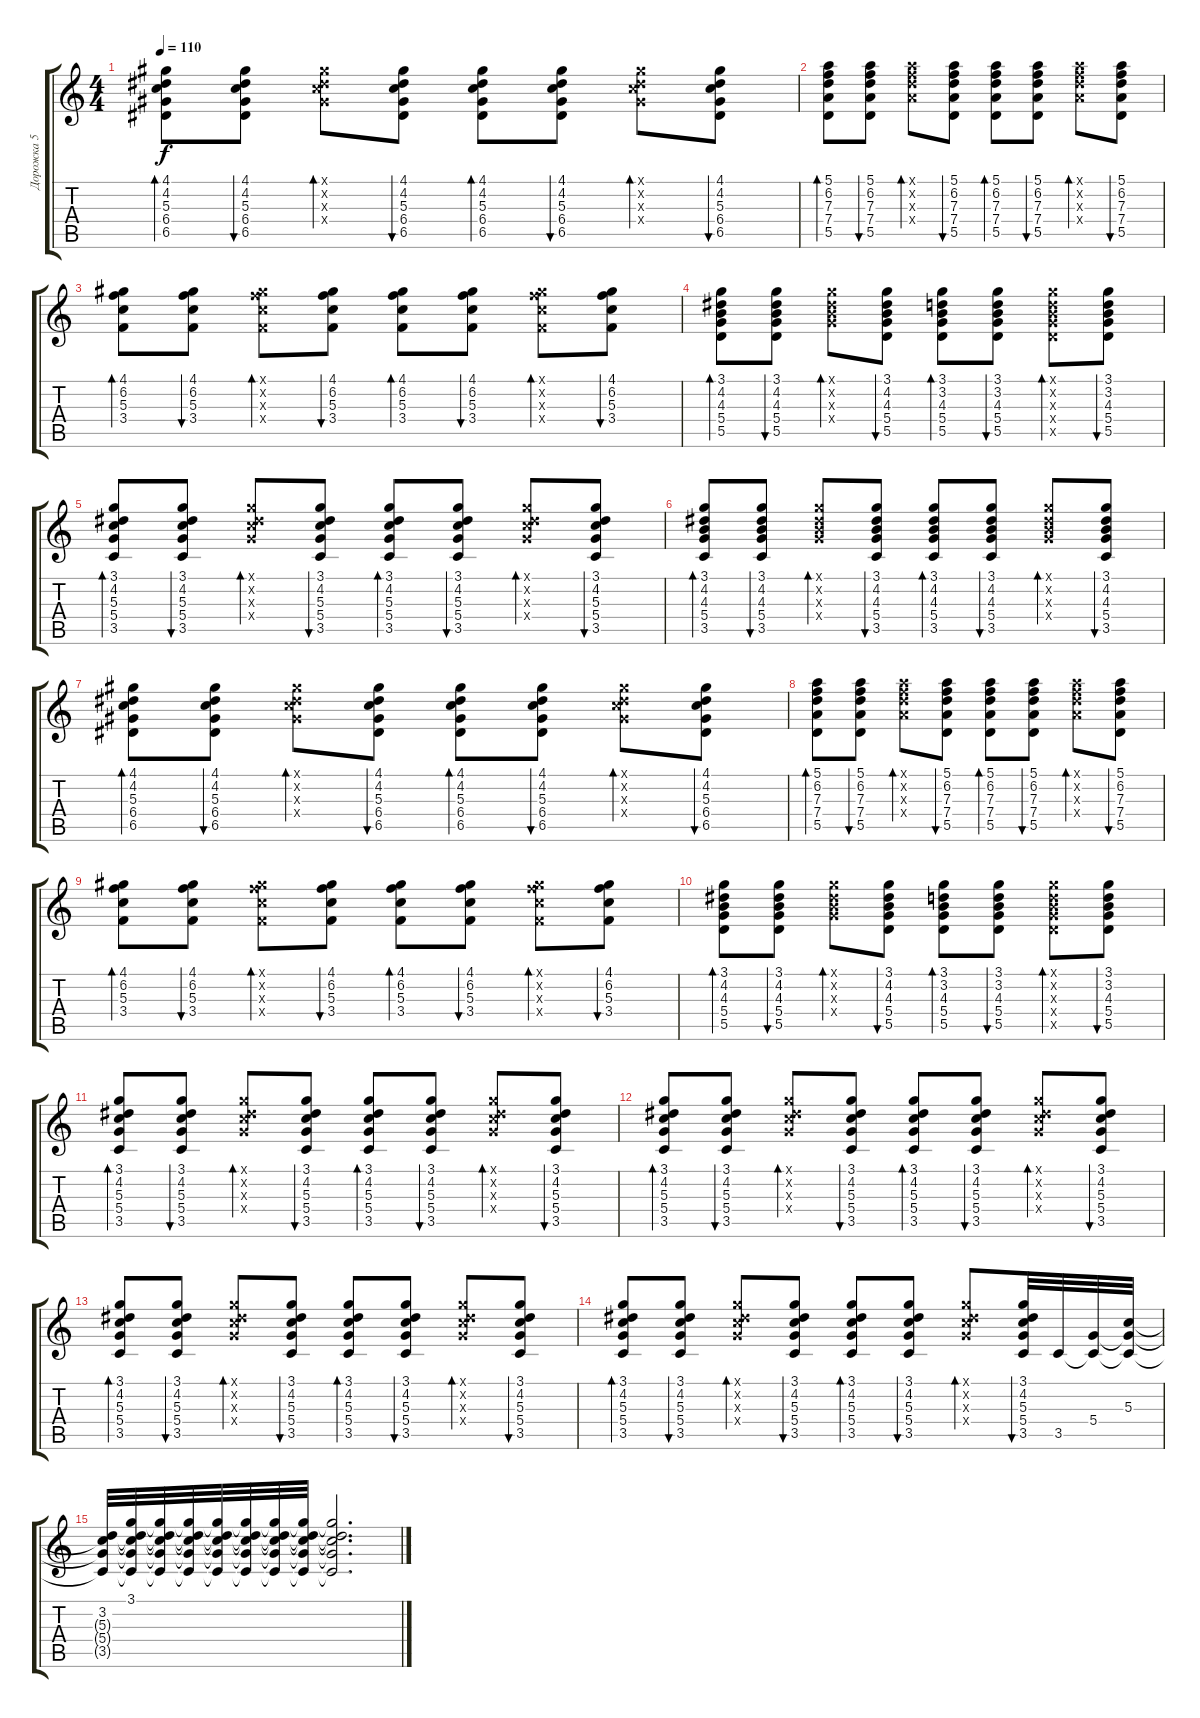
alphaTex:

\track ("Дорожка 5" "Дорожка 5") {instrument acousticguitarsteel}
\staff {score tabs}
\tuning (E4 B3 G3 D3 A2 E2) {hide}
\ts (4 4)
\tempo 110
\clef g2
\ks c
(4.1 4.2 5.3 6.4 6.5).8{bd 60 dy f} (4.1 4.2 5.3 6.4 6.5).8{bu 60} (4.1{x} 4.2{x} 5.3{x} 6.4{x}).8{bd 60} (4.1 4.2 5.3 6.4 6.5).8{bu 60} (4.1 4.2 5.3 6.4 6.5).8{bd 60} (4.1 4.2 5.3 6.4 6.5).8{bu 60} (4.1{x} 4.2{x} 5.3{x} 6.4{x}).8{bd 60} (4.1 4.2 5.3 6.4 6.5).8{bu 60} |
(5.1 6.2 7.3 7.4 5.5).8{bd 60} (5.1 6.2 7.3 7.4 5.5).8{bu 60} (5.1{x} 6.2{x} 7.3{x} 7.4{x}).8{bd 60} (5.1 6.2 7.3 7.4 5.5).8{bu 60} (5.1 6.2 7.3 7.4 5.5).8{bd 60} (5.1 6.2 7.3 7.4 5.5).8{bu 60} (5.1{x} 6.2{x} 7.3{x} 7.4{x}).8{bd 60} (5.1 6.2 7.3 7.4 5.5).8{bu 60} |
(4.1 6.2 5.3 3.4).8{bd 60} (4.1 6.2 5.3 3.4).8{bu 60} (4.1{x} 6.2{x} 5.3{x} 3.4{x}).8{bd 60} (4.1 6.2 5.3 3.4).8{bu 60} (4.1 6.2 5.3 3.4).8{bd 60} (4.1 6.2 5.3 3.4).8{bu 60} (4.1{x} 6.2{x} 5.3{x} 3.4{x}).8{bd 60} (4.1 6.2 5.3 3.4).8{bu 60} |
(3.1 4.2 4.3 5.4 5.5).8{bd 60} (3.1 4.2 4.3 5.4 5.5).8{bu 60} (3.1{x} 4.2{x} 4.3{x} 5.4{x}).8{bd 60} (3.1 4.2 4.3 5.4 5.5).8{bu 60} (3.1 3.2 4.3 5.4 5.5).8{bd 60} (3.1 3.2 4.3 5.4 5.5).8{bu 60} (3.1{x} 3.2{x} 4.3{x} 5.4{x} 5.5{x}).8{bd 60} (3.1 3.2 4.3 5.4 5.5).8{bu 60} |
(3.1 4.2 5.3 5.4 3.5).8{bd 60} (3.1 4.2 5.3 5.4 3.5).8{bu 60} (3.1{x} 4.2{x} 5.3{x} 5.4{x}).8{bd 60} (3.1 4.2 5.3 5.4 3.5).8{bu 60} (3.1 4.2 5.3 5.4 3.5).8{bd 60} (3.1 4.2 5.3 5.4 3.5).8{bu 60} (3.1{x} 4.2{x} 5.3{x} 5.4{x}).8{bd 60} (3.1 4.2 5.3 5.4 3.5).8{bu 60} |
(3.1 4.2 4.3 5.4 3.5).8{bd 60} (3.1 4.2 4.3 5.4 3.5).8{bu 60} (3.1{x} 4.2{x} 4.3{x} 5.4{x}).8{bd 60} (3.1 4.2 4.3 5.4 3.5).8{bu 60} (3.1 4.2 4.3 5.4 3.5).8{bd 60} (3.1 4.2 4.3 5.4 3.5).8{bu 60} (3.1{x} 4.2{x} 4.3{x} 5.4{x}).8{bd 60} (3.1 4.2 4.3 5.4 3.5).8{bu 60} |
(4.1 4.2 5.3 6.4 6.5).8{bd 60} (4.1 4.2 5.3 6.4 6.5).8{bu 60} (4.1{x} 4.2{x} 5.3{x} 6.4{x}).8{bd 60} (4.1 4.2 5.3 6.4 6.5).8{bu 60} (4.1 4.2 5.3 6.4 6.5).8{bd 60} (4.1 4.2 5.3 6.4 6.5).8{bu 60} (4.1{x} 4.2{x} 5.3{x} 6.4{x}).8{bd 60} (4.1 4.2 5.3 6.4 6.5).8{bu 60} |
(5.1 6.2 7.3 7.4 5.5).8{bd 60} (5.1 6.2 7.3 7.4 5.5).8{bu 60} (5.1{x} 6.2{x} 7.3{x} 7.4{x}).8{bd 60} (5.1 6.2 7.3 7.4 5.5).8{bu 60} (5.1 6.2 7.3 7.4 5.5).8{bd 60} (5.1 6.2 7.3 7.4 5.5).8{bu 60} (5.1{x} 6.2{x} 7.3{x} 7.4{x}).8{bd 60} (5.1 6.2 7.3 7.4 5.5).8{bu 60} |
(4.1 6.2 5.3 3.4).8{bd 60} (4.1 6.2 5.3 3.4).8{bu 60} (4.1{x} 6.2{x} 5.3{x} 3.4{x}).8{bd 60} (4.1 6.2 5.3 3.4).8{bu 60} (4.1 6.2 5.3 3.4).8{bd 60} (4.1 6.2 5.3 3.4).8{bu 60} (4.1{x} 6.2{x} 5.3{x} 3.4{x}).8{bd 60} (4.1 6.2 5.3 3.4).8{bu 60} |
(3.1 4.2 4.3 5.4 5.5).8{bd 60} (3.1 4.2 4.3 5.4 5.5).8{bu 60} (3.1{x} 4.2{x} 4.3{x} 5.4{x}).8{bd 60} (3.1 4.2 4.3 5.4 5.5).8{bu 60} (3.1 3.2 4.3 5.4 5.5).8{bd 60} (3.1 3.2 4.3 5.4 5.5).8{bu 60} (3.1{x} 3.2{x} 4.3{x} 5.4{x} 5.5{x}).8{bd 60} (3.1 3.2 4.3 5.4 5.5).8{bu 60} |
(3.1 4.2 5.3 5.4 3.5).8{bd 60} (3.1 4.2 5.3 5.4 3.5).8{bu 60} (3.1{x} 4.2{x} 5.3{x} 5.4{x}).8{bd 60} (3.1 4.2 5.3 5.4 3.5).8{bu 60} (3.1 4.2 5.3 5.4 3.5).8{bd 60} (3.1 4.2 5.3 5.4 3.5).8{bu 60} (3.1{x} 4.2{x} 5.3{x} 5.4{x}).8{bd 60} (3.1 4.2 5.3 5.4 3.5).8{bu 60} |
(3.1 4.2 5.3 5.4 3.5).8{bd 60} (3.1 4.2 5.3 5.4 3.5).8{bu 60} (3.1{x} 4.2{x} 5.3{x} 5.4{x}).8{bd 60} (3.1 4.2 5.3 5.4 3.5).8{bu 60} (3.1 4.2 5.3 5.4 3.5).8{bd 60} (3.1 4.2 5.3 5.4 3.5).8{bu 60} (3.1{x} 4.2{x} 5.3{x} 5.4{x}).8{bd 60} (3.1 4.2 5.3 5.4 3.5).8{bu 60} |
(3.1 4.2 5.3 5.4 3.5).8{bd 60} (3.1 4.2 5.3 5.4 3.5).8{bu 60} (3.1{x} 4.2{x} 5.3{x} 5.4{x}).8{bd 60} (3.1 4.2 5.3 5.4 3.5).8{bu 60} (3.1 4.2 5.3 5.4 3.5).8{bd 60} (3.1 4.2 5.3 5.4 3.5).8{bu 60} (3.1{x} 4.2{x} 5.3{x} 5.4{x}).8{bd 60} (3.1 4.2 5.3 5.4 3.5).8{bu 60} |
(3.1 4.2 5.3 5.4 3.5).8{bd 60} (3.1 4.2 5.3 5.4 3.5).8{bu 60} (3.1{x} 4.2{x} 5.3{x} 5.4{x}).8{bd 60} (3.1 4.2 5.3 5.4 3.5).8{bu 60} (3.1 4.2 5.3 5.4 3.5).8{bd 60} (3.1 4.2 5.3 5.4 3.5).8{bu 60} (3.1{x} 4.2{x} 5.3{x} 5.4{x}).8{bd 60} (3.1 4.2 5.3 5.4 3.5).32{bu 60} 3.5.32 (5.4 3.5{t}).32 (5.3 5.4{t} 3.5{t}).32 |
(3.2 5.3{t} 5.4{t} 3.5{t}).32 (3.1 3.2{t} 5.3{t} 5.4{t} 3.5{t}).32 (3.1{t} 3.2{t} 5.3{t} 5.4{t} 3.5{t}).32 (3.1{t} 3.2{t} 5.3{t} 5.4{t} 3.5{t}).32 (3.1{t} 3.2{t} 5.3{t} 5.4{t} 3.5{t}).32 (3.1{t} 3.2{t} 5.3{t} 5.4{t} 3.5{t}).32 (3.1{t} 3.2{t} 5.3{t} 5.4{t} 3.5{t}).32 (3.1{t} 3.2{t} 5.3{t} 5.4{t} 3.5{t}).32 (3.1{t} 3.2{t} 5.3{t} 5.4{t} 3.5{t}).2{d}
